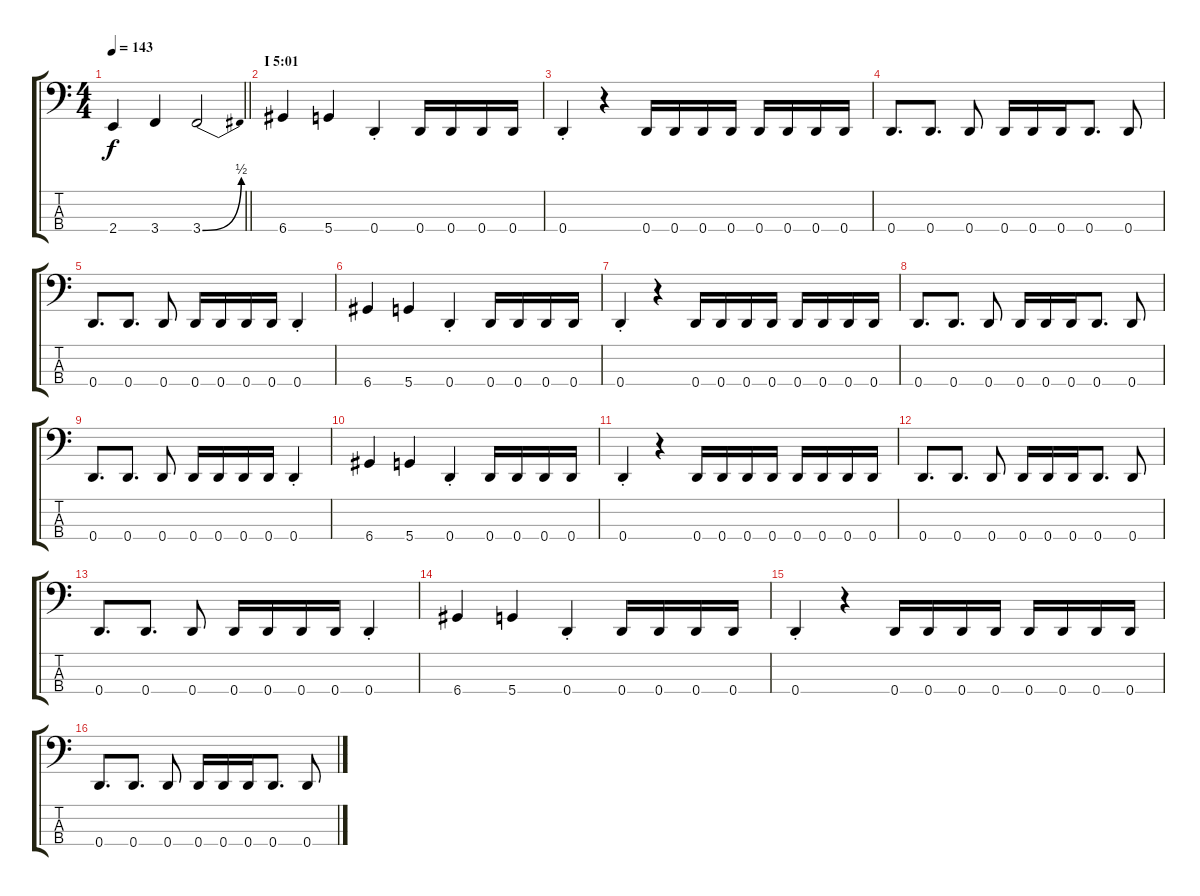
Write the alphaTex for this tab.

\track "" {instrument electricbasspick}
\staff {score tabs}
\tuning (F2 C2 G1 D1) {hide}
\ts (4 4)
\tempo 143
\clef f4
\barLineRight lightlight
\ks c
2.4.4{dy f} 3.4.4 3.4{be (bend 0 0 60 2)}.2 |
\section ("" "I 5:01")
6.4.4 5.4.4 0.4{st}.4 0.4.16 0.4.16 0.4.16 0.4.16 |
0.4{st}.4 r.4 0.4.16 0.4.16 0.4.16 0.4.16 0.4.16 0.4.16 0.4.16 0.4.16 |
0.4.8{d} 0.4.8{d} 0.4.8 0.4.16 0.4.16 0.4.16 0.4.8{d} 0.4.8 |
0.4.8{d} 0.4.8{d} 0.4.8 0.4.16 0.4.16 0.4.16 0.4.16 0.4{st}.4 |
6.4.4 5.4.4 0.4{st}.4 0.4.16 0.4.16 0.4.16 0.4.16 |
0.4{st}.4 r.4 0.4.16 0.4.16 0.4.16 0.4.16 0.4.16 0.4.16 0.4.16 0.4.16 |
0.4.8{d} 0.4.8{d} 0.4.8 0.4.16 0.4.16 0.4.16 0.4.8{d} 0.4.8 |
0.4.8{d} 0.4.8{d} 0.4.8 0.4.16 0.4.16 0.4.16 0.4.16 0.4{st}.4 |
6.4.4 5.4.4 0.4{st}.4 0.4.16 0.4.16 0.4.16 0.4.16 |
0.4{st}.4 r.4 0.4.16 0.4.16 0.4.16 0.4.16 0.4.16 0.4.16 0.4.16 0.4.16 |
0.4.8{d} 0.4.8{d} 0.4.8 0.4.16 0.4.16 0.4.16 0.4.8{d} 0.4.8 |
0.4.8{d} 0.4.8{d} 0.4.8 0.4.16 0.4.16 0.4.16 0.4.16 0.4{st}.4 |
6.4.4 5.4.4 0.4{st}.4 0.4.16 0.4.16 0.4.16 0.4.16 |
0.4{st}.4 r.4 0.4.16 0.4.16 0.4.16 0.4.16 0.4.16 0.4.16 0.4.16 0.4.16 |
0.4.8{d} 0.4.8{d} 0.4.8 0.4.16 0.4.16 0.4.16 0.4.8{d} 0.4.8
